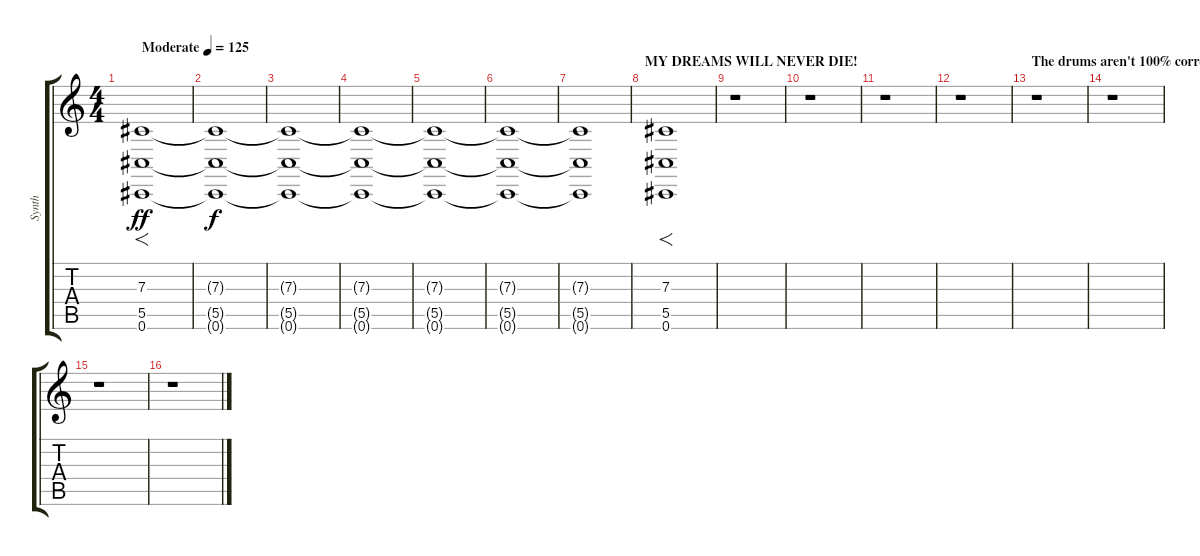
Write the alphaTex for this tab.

\track ("Synth" "Synth") {instrument lead1square}
\staff {score tabs}
\tuning (Eb4 Bb3 Gb3 Db3 Ab2 Db2) {hide}
\ts (4 4)
\section ("" "")
\tempo (125 "Moderate")
\clef g2
\ks c
(7.3 5.5 0.6).1{f dy ff instrument lead1square} |
(7.3{t} 5.5{t} 0.6{t}).1{dy f} |
\section ("" "")
(7.3{t} 5.5{t} 0.6{t}).1 |
(7.3{t} 5.5{t} 0.6{t}).1 |
\section ("" "")
(7.3{t} 5.5{t} 0.6{t}).1 |
(7.3{t} 5.5{t} 0.6{t}).1 |
(7.3{t} 5.5{t} 0.6{t}).1 |
\section ("" "MY DREAMS WILL NEVER DIE!")
(7.3 5.5 0.6).1{f} |
\section ("" "")
r.1 |
r.1 |
r.1 |
r.1 |
\section ("" "The drums aren't 100% correct thoughout entire song, i'm a guitarist!")
r.1 |
r.1 |
r.1 |
r.1
